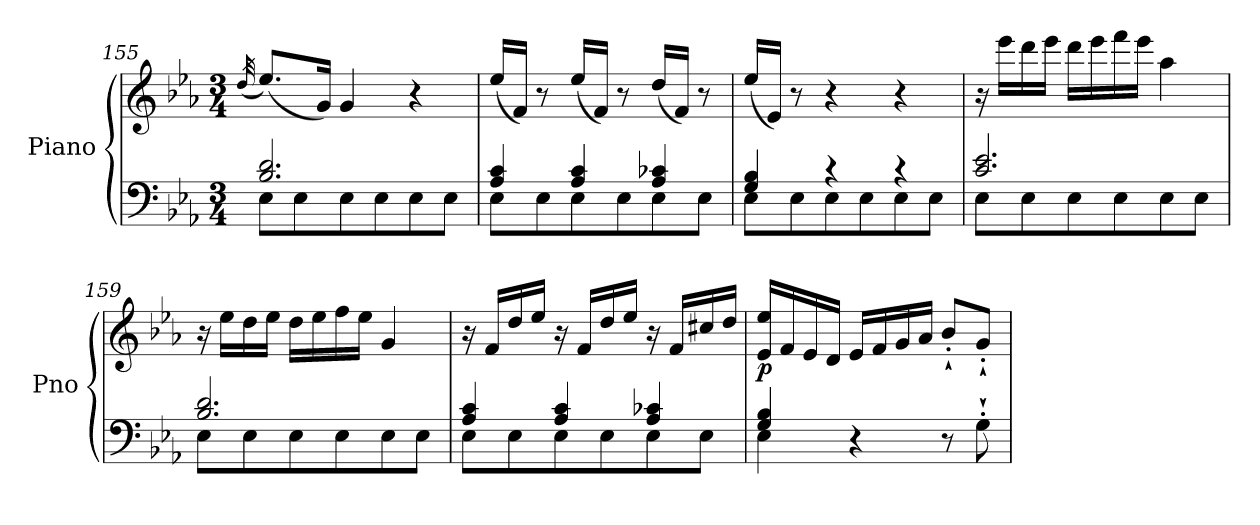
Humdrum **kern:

**kern	**kern	**dynam
*part1	*part1	*part1
*staff2	*staff1	*staff1/2
*I"Piano	*	*
*I'Pno	*	*
*clefF4	*clefG2	*
*k[b-e-a-]	*k[b-e-a-]	*
*E-:	*E-:	*
*M3/4	*M3/4	*
=155	=155	=155
.	(32qdd/	.
*^	*	*
8E-\L	2.B-/ 2.d/	(8.ee-/L)	.
8E-\	.	.	.
.	.	16g/Jk)	.
8E-\	.	4g/	.
8E-\	.	.	.
8E-\	.	4r	.
8E-\J	.	.	.
=156	=156	=156	=156
8E-\L	4A-/ 4c/	(16ee-/LL	.
.	.	16f/JJ)	.
8E-\	.	8r	.
8E-\	4A-/ 4c/	(16ee-/LL	.
.	.	16f/JJ)	.
8E-\	.	8r	.
8E-\	4A-/ 4c-X/	(16dd/LL	.
.	.	16f/JJ)	.
8E-\J	.	8r	.
!!LO:LB:g=z
=157	=157	=157	=157
8E-\L	4G/ 4B-/	(16ee-/LL	.
.	.	16e-/JJ)	.
8E-\	.	8r	.
8E-\	4rc	4r	.
8E-\	.	.	.
8E-\	4rc	4r	.
8E-\J	.	.	.
=158	=158	=158	=158
8E-\L	2.c/ 2.e-/	16r	.
.	.	16eee-\LL	.
8E-\	.	16ddd\	.
.	.	16eee-\JJ	.
8E-\	.	16ddd\LL	.
.	.	16eee-\	.
8E-\	.	16fff\	.
.	.	16eee-\JJ	.
8E-\	.	4aa-\	.
8E-\J	.	.	.
=159	=159	=159	=159
8E-\L	2.B-/ 2.d/	16r	.
.	.	16ee-\LL	.
8E-\	.	16dd\	.
.	.	16ee-\JJ	.
8E-\	.	16dd\LL	.
.	.	16ee-\	.
8E-\	.	16ff\	.
.	.	16ee-\JJ	.
8E-\	.	4g/	.
8E-\J	.	.	.
=160	=160	=160	=160
8E-\L	4A-/ 4c/	16r	.
.	.	16f/LL	.
8E-\	.	16dd/	.
.	.	16ee-/JJ	.
8E-\	4A-/ 4c/	16r	.
.	.	16f/LL	.
8E-\	.	16dd/	.
.	.	16ee-/JJ	.
8E-\	4A-/ 4c-X/	16r	.
.	.	16f/LL	.
8E-\J	.	16cc#X/	.
.	.	16dd/JJ	.
!!LO:PB:g=z
=161	=161	=161	=161
!	!	!	!LO:DY:b
4G/ 4B-/	4E-\	16e-/ 16ee-/LL	p
.	.	16f/	.
.	.	16e-/	.
.	.	16d/JJ	.
4r	2ryy	16e-/LL	.
.	.	16f/	.
.	.	16g/	.
.	.	16a-/JJ	.
8r	.	8b-`'/L	.
8G`'\	.	8g`'/J	.
*v	*v	*	*
=	=	=
*-	*-	*-
